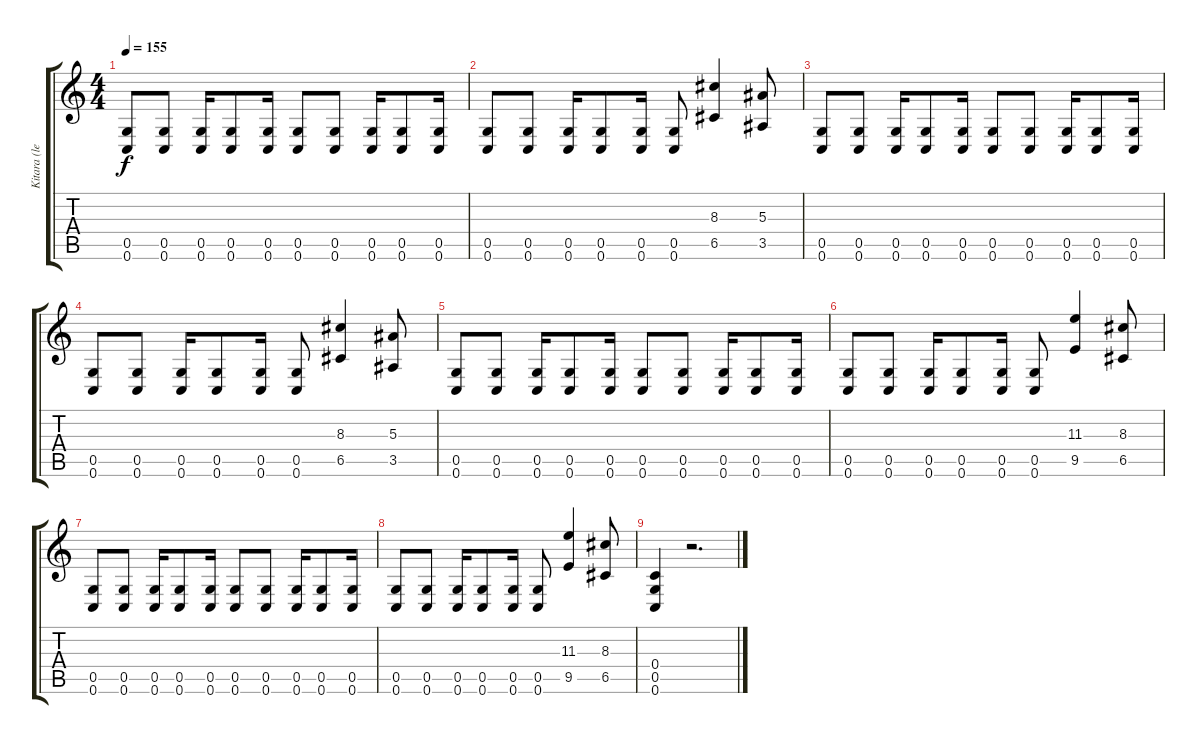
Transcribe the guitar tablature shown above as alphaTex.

\track ("Kitara (lead)" "Kitara (le") {instrument distortionguitar}
\staff {score tabs}
\tuning (D4 A3 F3 C3 G2 C2) {hide}
\ts (4 4)
\tempo 155
\clef g2
\ks c
(0.5 0.6).8{dy f} (0.5 0.6).8 (0.5 0.6).16 (0.5 0.6).8 (0.5 0.6).16 (0.5 0.6).8 (0.5 0.6).8 (0.5 0.6).16 (0.5 0.6).8 (0.5 0.6).16 |
(0.5 0.6).8 (0.5 0.6).8 (0.5 0.6).16 (0.5 0.6).8 (0.5 0.6).16 (0.5 0.6).8 (8.3 6.5).4 (5.3 3.5).8 |
(0.5 0.6).8 (0.5 0.6).8 (0.5 0.6).16 (0.5 0.6).8 (0.5 0.6).16 (0.5 0.6).8 (0.5 0.6).8 (0.5 0.6).16 (0.5 0.6).8 (0.5 0.6).16 |
(0.5 0.6).8 (0.5 0.6).8 (0.5 0.6).16 (0.5 0.6).8 (0.5 0.6).16 (0.5 0.6).8 (8.3 6.5).4 (5.3 3.5).8 |
(0.5 0.6).8 (0.5 0.6).8 (0.5 0.6).16 (0.5 0.6).8 (0.5 0.6).16 (0.5 0.6).8 (0.5 0.6).8 (0.5 0.6).16 (0.5 0.6).8 (0.5 0.6).16 |
(0.5 0.6).8 (0.5 0.6).8 (0.5 0.6).16 (0.5 0.6).8 (0.5 0.6).16 (0.5 0.6).8 (11.3 9.5).4 (8.3 6.5).8 |
(0.5 0.6).8 (0.5 0.6).8 (0.5 0.6).16 (0.5 0.6).8 (0.5 0.6).16 (0.5 0.6).8 (0.5 0.6).8 (0.5 0.6).16 (0.5 0.6).8 (0.5 0.6).16 |
(0.5 0.6).8 (0.5 0.6).8 (0.5 0.6).16 (0.5 0.6).8 (0.5 0.6).16 (0.5 0.6).8 (11.3 9.5).4 (8.3 6.5).8 |
(0.4 0.5 0.6).4 r.2{d}
